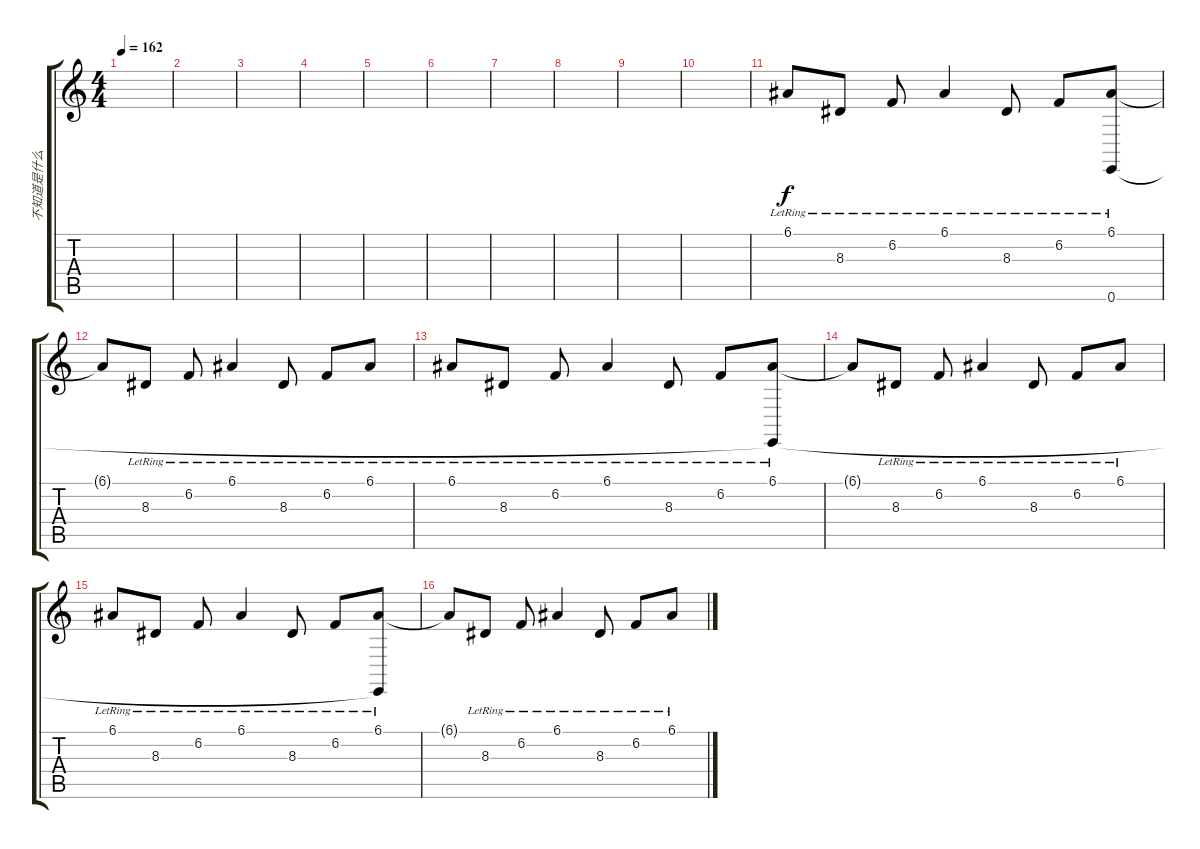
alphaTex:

\track ("不知道是什么" "不知道是什么") {instrument brightacousticpiano}
\staff {score tabs}
\tuning (E4 B3 G3 D3 A2 E2) {hide}
\ts (4 4)
\tempo 162
\clef g2
\ks c
|
|
|
|
|
|
|
|
|
|
6.1{lr}.8{instrument brightacousticpiano} 8.3{lr}.8 6.2{lr}.8 6.1{lr}.4 8.3{lr}.8 6.2{lr}.8 (6.1{lr} 0.6).8 |
6.1{t}.8 8.3{lr}.8 6.2{lr}.8 6.1{lr}.4 8.3{lr}.8 6.2{lr}.8 6.1{lr}.8 |
6.1{lr}.8{instrument brightacousticpiano} 8.3{lr}.8 6.2{lr}.8 6.1{lr}.4 8.3{lr}.8 6.2{lr}.8 (6.1{lr} 0.6{t}).8 |
6.1{t}.8 8.3{lr}.8 6.2{lr}.8 6.1{lr}.4 8.3{lr}.8 6.2{lr}.8 6.1{lr}.8 |
6.1{lr}.8{instrument brightacousticpiano} 8.3{lr}.8 6.2{lr}.8 6.1{lr}.4 8.3{lr}.8 6.2{lr}.8 (6.1{lr} 0.6{t}).8 |
6.1{t}.8 8.3{lr}.8 6.2{lr}.8 6.1{lr}.4 8.3{lr}.8 6.2{lr}.8 6.1{lr}.8
